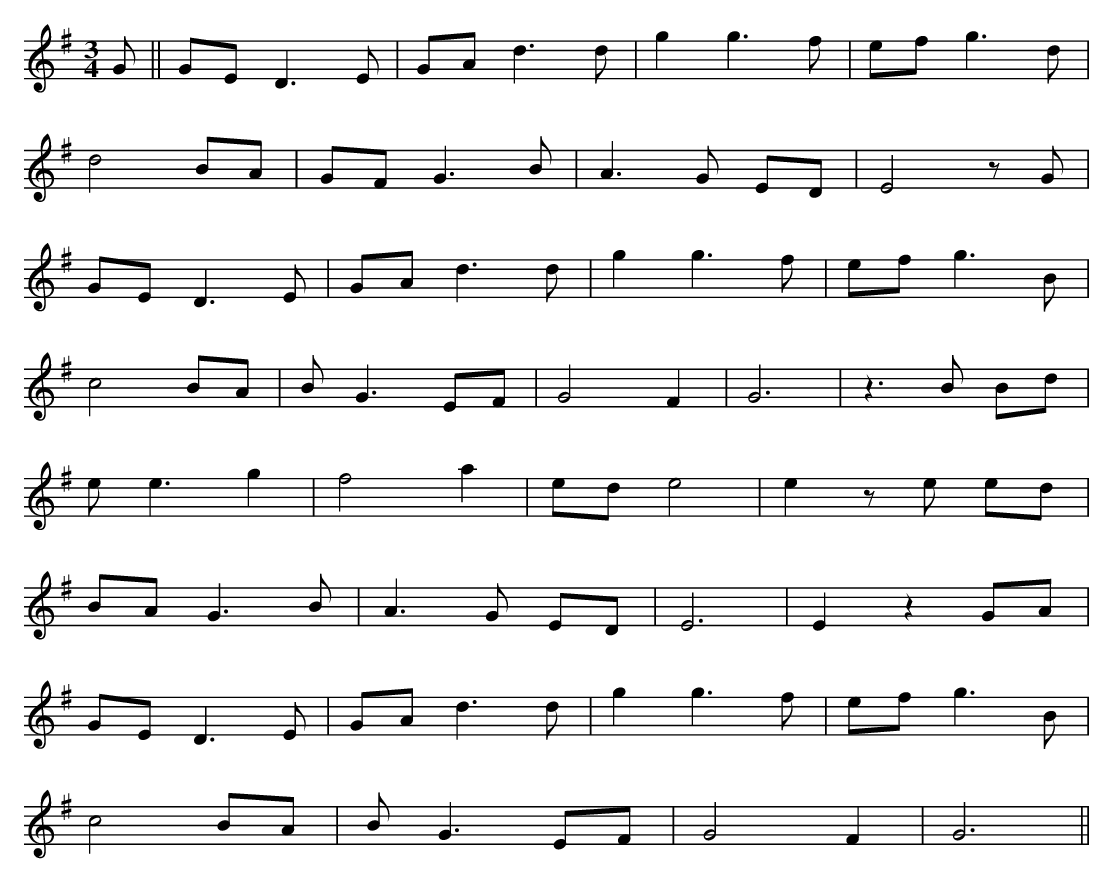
X:1
M:3/4
K:G
G||GE D3E|GA d3d|g2 g3 f|ef g3 d|
d4 BA|GF G3B|A3G ED|E4zG|
GE D3E|GA d3d|g2 g3 f|ef g3B|
c4BA|BG3EF|G4F2|G6|z3B Bd|
ee3g2|f4a2|ed e4|e2ze ed|
BA G3B|A3G ED|E6|E2 z2 GA|
GE D3E|GA d3d|g2 g3 f|ef g3 B|
c4BA|BG3EF|G4F2|G6||
